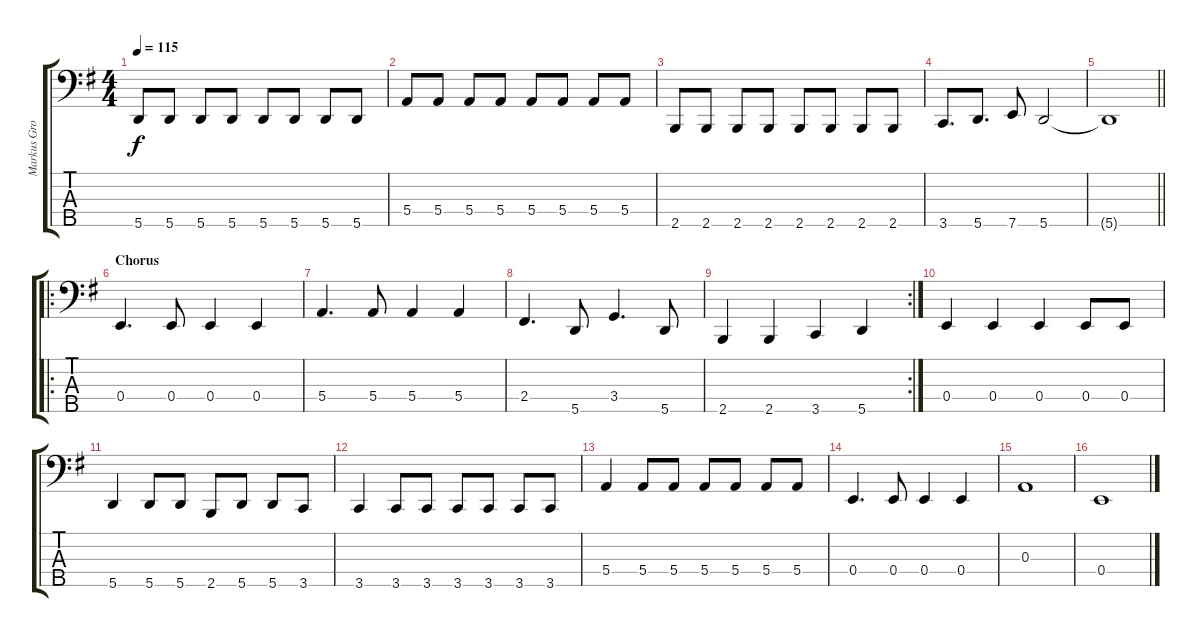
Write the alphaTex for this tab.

\track ("Markus Grosskopf" "Markus Gro") {instrument electricbassfinger}
\staff {score tabs}
\tuning (G2 D2 A1 E1 A0) {hide}
\ts (4 4)
\tempo 115
\clef f4
\ks eminor
5.5.8{dy f} 5.5.8 5.5.8 5.5.8 5.5.8 5.5.8 5.5.8 5.5.8 |
5.4.8 5.4.8 5.4.8 5.4.8 5.4.8 5.4.8 5.4.8 5.4.8 |
2.5.8 2.5.8 2.5.8 2.5.8 2.5.8 2.5.8 2.5.8 2.5.8 |
3.5.8{d} 5.5.8{d} 7.5.8 5.5.2 |
\barLineRight lightlight
5.5{t}.1 |
\ro
\section ("" "Chorus")
0.4.4{d} 0.4.8 0.4.4 0.4.4 |
5.4.4{d} 5.4.8 5.4.4 5.4.4 |
2.4.4{d} 5.5.8 3.4.4{d} 5.5.8 |
\rc 2
2.5.4 2.5.4 3.5.4 5.5.4 |
0.4.4 0.4.4 0.4.4 0.4.8 0.4.8 |
5.5.4 5.5.8 5.5.8 2.5.8 5.5.8 5.5.8 3.5.8 |
3.5.4 3.5.8 3.5.8 3.5.8 3.5.8 3.5.8 3.5.8 |
5.4.4 5.4.8 5.4.8 5.4.8 5.4.8 5.4.8 5.4.8 |
0.4.4{d} 0.4.8 0.4.4 0.4.4 |
0.3.1 |
0.4.1
